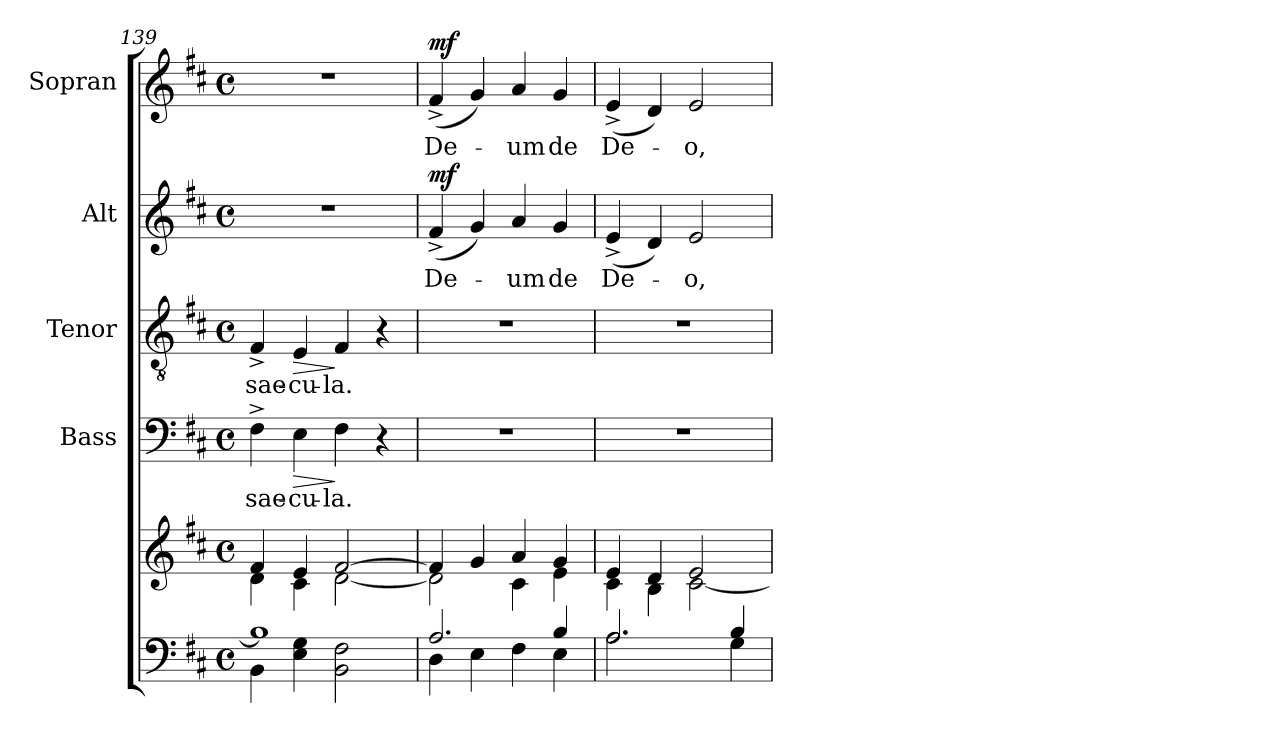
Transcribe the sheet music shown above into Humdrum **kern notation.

**kern	**kern	**kern	**text	**dynam	**kern	**text	**dynam	**kern	**text	**dynam	**kern	**text	**dynam
*part5	*part5	*part4	*part4	*part4	*part3	*part3	*part3	*part2	*part2	*part2	*part1	*part1	*part1
*staff6	*staff5	*staff4	*staff4	*staff4	*staff3	*staff3	*staff3	*staff2	*staff2	*staff2	*staff1	*staff1	*staff1
*	*	*I"Bass	*	*	*I"Tenor	*	*	*I"Alt	*	*	*I"Sopran	*	*
*	*	*I'B.	*	*	*I'T.	*	*	*I'A.	*	*	*I'S.	*	*
*clefF4	*clefG2	*clefF4	*	*	*clefGv2	*	*	*clefG2	*	*	*clefG2	*	*
*k[f#c#]	*k[f#c#]	*k[f#c#]	*	*	*k[f#c#]	*	*	*k[f#c#]	*	*	*k[f#c#]	*	*
*D:	*D:	*D:	*	*	*D:	*	*	*D:	*	*	*D:	*	*
*M4/4	*M4/4	*M4/4	*	*	*M4/4	*	*	*M4/4	*	*	*M4/4	*	*
*met(c)	*met(c)	*met(c)	*	*	*met(c)	*	*	*met(c)	*	*	*met(c)	*	*
=139	=139	=139	=139	=139	=139	=139	=139	=139	=139	=139	=139	=139	=139
*^	*^	*	*	*	*	*	*	*	*	*	*	*	*
!	!	!	!	!	!LO:LY:b	!	!	!LO:LY:b	!	!	!	!	!	!	!
1B]	4BB\	4f#/	4d\	4F#^>\	sae-	.	4F#^>/	sae-	.	1r	.	.	1r	.	.
!	!	!	!	!	!LO:LY:b	!LO:HP:b	!	!LO:LY:b	!LO:HP:b	!	!	!	!	!	!
.	4E\ 4G\	4e/	4c#\	4E\	-cu-	>	4E/	-cu-	>	.	.	.	.	.	.
!	!	!	!	!	!LO:LY:b	!	!	!LO:LY:b	!	!	!	!	!	!	!
.	2BB\ 2F#\	[>2f#/	[<2d\	4F#\	-la.	]	4F#/	-la.	]	.	.	.	.	.	.
.	.	.	.	4r	.	.	4r	.	.	.	.	.	.	.	.
=140	=140	=140	=140	=140	=140	=140	=140	=140	=140	=140	=140	=140	=140	=140	=140
!	!	!	!	!	!	!	!	!	!	!	!LO:LY:b	!LO:DY:a	!	!LO:LY:b	!LO:DY:a
2.A/	4D\	4f#/]	2d\]	1r	.	.	1r	.	.	(<4f#^>/	De-	mf	(<4f#^>/	De-	mf
.	4E\	4g/	.	.	.	.	.	.	.	4g/)	.	.	4g/)	.	.
!	!	!	!	!	!	!	!	!	!	!	!LO:LY:b	!	!	!LO:LY:b	!
.	4F#\	4a/	4c#\	.	.	.	.	.	.	4a/	-um	.	4a/	-um	.
!	!	!	!	!	!	!	!	!	!	!	!LO:LY:b	!	!	!LO:LY:b	!
4B/	4E\	4g/	4e\	.	.	.	.	.	.	4g/	de	.	4g/	de	.
=141	=141	=141	=141	=141	=141	=141	=141	=141	=141	=141	=141	=141	=141	=141	=141
!	!	!	!	!	!	!	!	!	!	!	!LO:LY:b	!	!	!LO:LY:b	!
2.A/	2.A\	4e/	4c#\	1r	.	.	1r	.	.	(<4e^>/	De-	.	(<4e^>/	De-	.
.	.	4d/	4B\	.	.	.	.	.	.	4d/)	.	.	4d/)	.	.
!	!	!	!	!	!	!	!	!	!	!	!LO:LY:b	!	!	!LO:LY:b	!
.	.	2e/	[<2c#\	.	.	.	.	.	.	2e/	-o,	.	2e/	-o,	.
4B/	4G\	.	.	.	.	.	.	.	.	.	.	.	.	.	.
*v	*v	*	*	*	*	*	*	*	*	*	*	*	*	*	*
*	*v	*v	*	*	*	*	*	*	*	*	*	*	*	*
=	=	=	=	=	=	=	=	=	=	=	=	=	=
*-	*-	*-	*-	*-	*-	*-	*-	*-	*-	*-	*-	*-	*-
